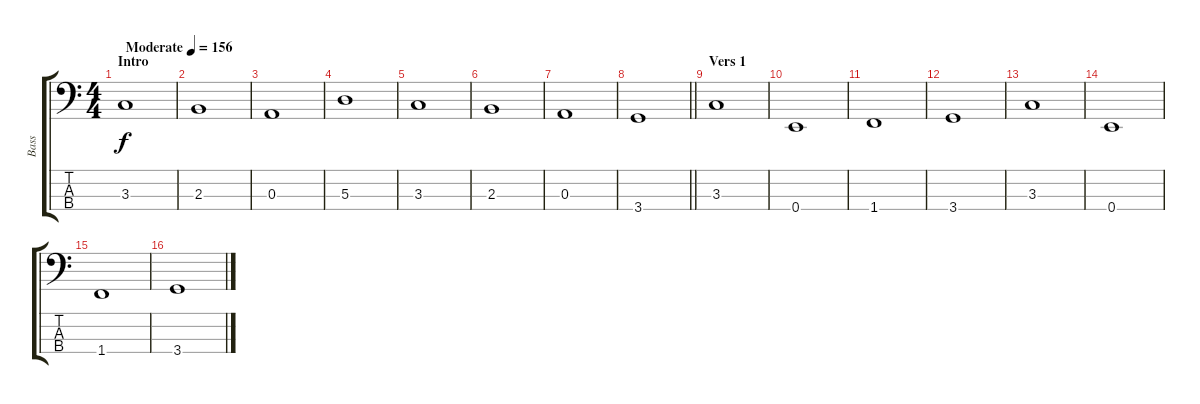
\track ("Bass" "Bass") {instrument electricbassfinger}
\staff {score tabs}
\tuning (G2 D2 A1 E1) {hide}
\ts (4 4)
\section ("" "Intro")
\tempo (156 "Moderate")
\clef f4
\ks c
3.3.1{dy f instrument electricbassfinger} |
2.3.1 |
0.3.1 |
5.3.1 |
3.3.1 |
2.3.1 |
0.3.1 |
\barLineRight lightlight
3.4.1 |
\section ("" "Vers 1")
3.3.1 |
0.4.1 |
1.4.1 |
3.4.1 |
3.3.1 |
0.4.1 |
1.4.1 |
3.4.1
